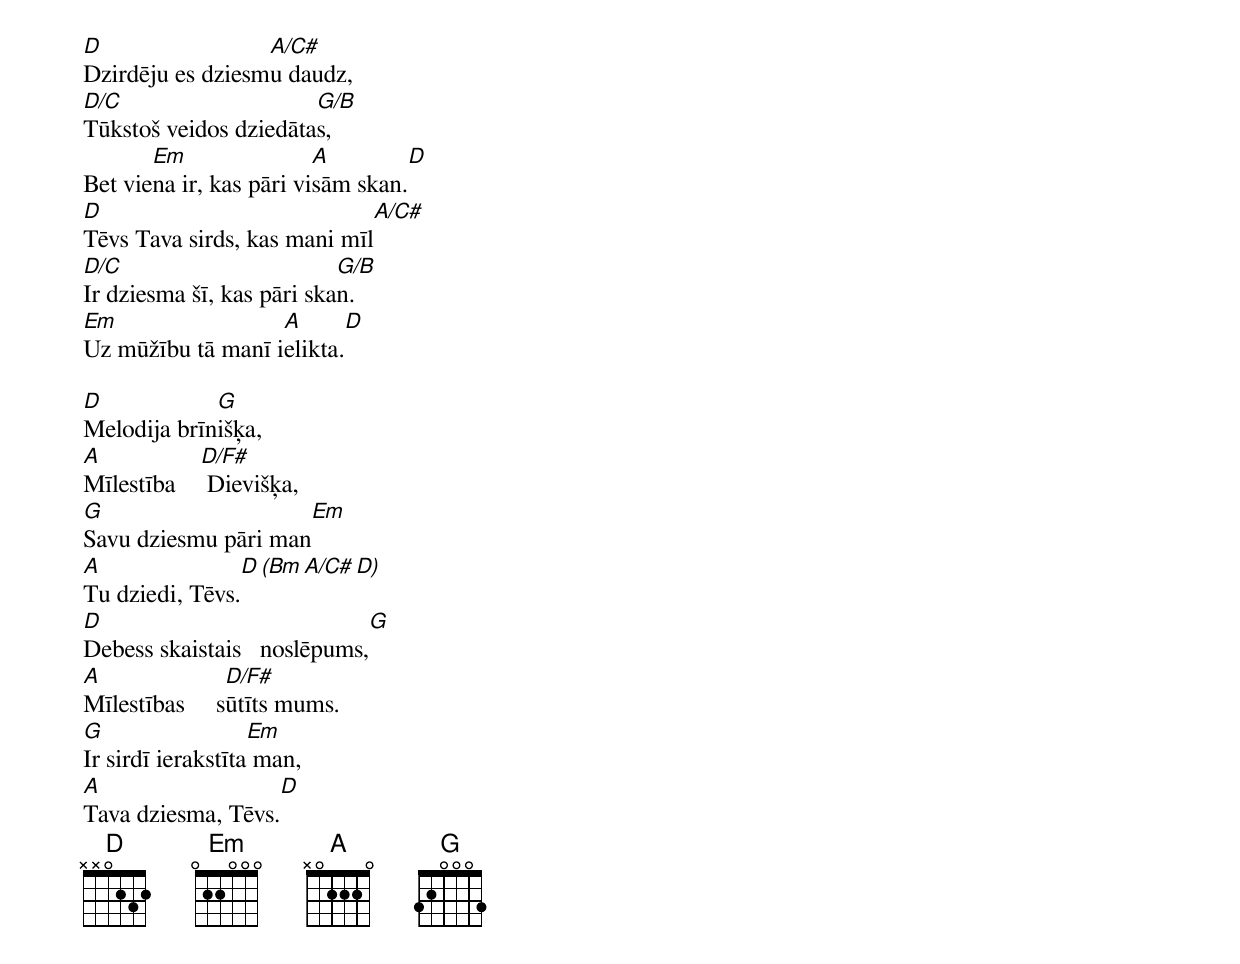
D                 A/C#
Dzirdēju es dziesmu daudz,
D/C                    G/B
Tūkstoš veidos dziedātas,
       Em                A                D
Bet viena ir, kas pāri visām skan.
D                                 A/C#
Tēvs Tava sirds, kas mani mīl
D/C                        G/B
Ir dziesma šī, kas pāri skan.
Em                 A          D
Uz mūžību tā manī ielikta.

D            G
Melodija brīnišķa,
A            D/F#
Mīlestība     Dievišķa,
G                       Em
Savu dziesmu pāri man
A               D     (Bm A/C# D)
Tu dziedi, Tēvs.
D                            G
Debess skaistais   noslēpums,
A               D/F#
Mīlestības     sūtīts mums.
G                  Em
Ir sirdī ierakstīta man,
A                        D
Tava dziesma, Tēvs.
